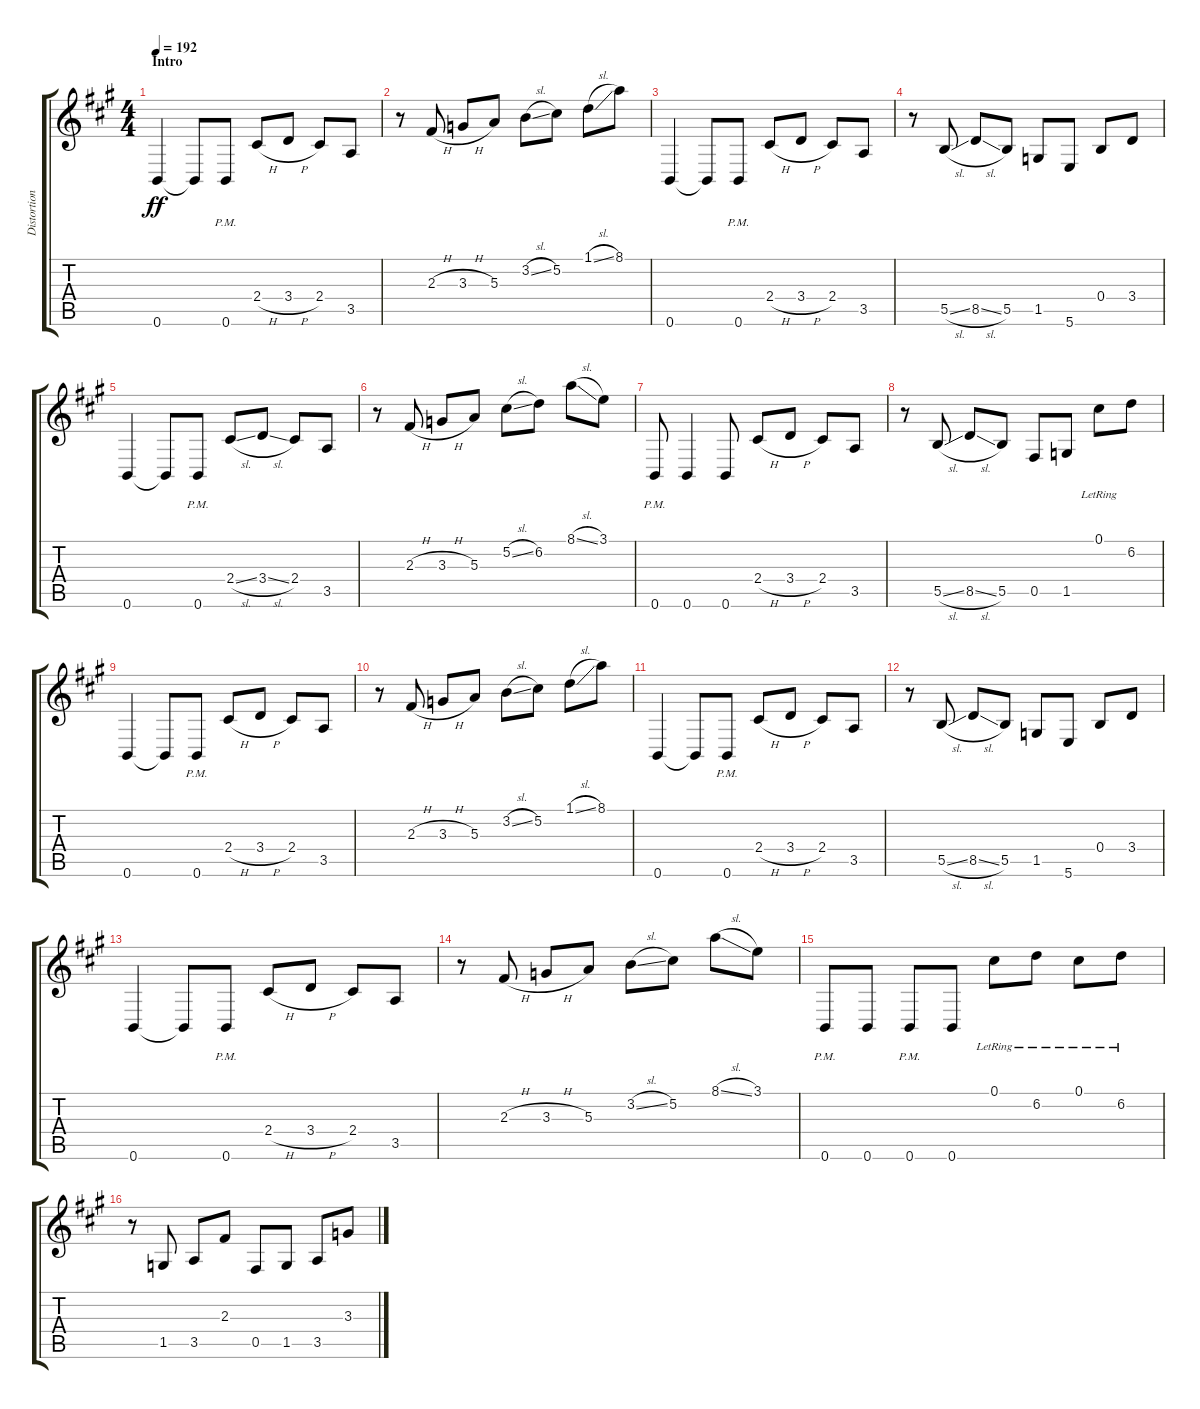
\track ("Distortion Guitar 2" "Distortion") {instrument distortionguitar}
\staff {score tabs}
\tuning (Db4 Ab3 E3 B2 Gb2 B1) {hide}
\ts (4 4)
\section ("" "Intro")
\tempo 192
\clef g2
\ks a
0.6.4{dy ff instrument distortionguitar} 0.6{t}.8 0.6{pm}.8 2.4{h}.8 3.4{h}.8 2.4.8 3.5.8 |
r.8 2.3{h}.8 3.3{h}.8 5.3.8 3.2{sl}.8 5.2.8 1.1{sl}.8 8.1.8 |
0.6.4 0.6{t}.8 0.6{pm}.8 2.4{h}.8 3.4{h}.8 2.4.8 3.5.8 |
r.8 5.5{sl}.8 8.5{sl}.8 5.5.8 1.5.8 5.6.8 0.4.8 3.4.8 |
0.6.4 0.6{t}.8 0.6{pm}.8 2.4{sl}.8 3.4{sl}.8 2.4.8 3.5.8 |
r.8 2.3{h}.8 3.3{h}.8 5.3.8 5.2{sl}.8 6.2.8 8.1{sl}.8 3.1.8 |
0.6{pm}.8 0.6.4 0.6.8 2.4{h}.8 3.4{h}.8 2.4.8 3.5.8 |
r.8 5.5{sl}.8 8.5{sl}.8 5.5.8 0.5.8 1.5.8 0.1{lr}.8 6.2.8 |
0.6.4 0.6{t}.8 0.6{pm}.8 2.4{h}.8 3.4{h}.8 2.4.8 3.5.8 |
r.8 2.3{h}.8 3.3{h}.8 5.3.8 3.2{sl}.8 5.2.8 1.1{sl}.8 8.1.8 |
0.6.4 0.6{t}.8 0.6{pm}.8 2.4{h}.8 3.4{h}.8 2.4.8 3.5.8 |
r.8 5.5{sl}.8 8.5{sl}.8 5.5.8 1.5.8 5.6.8 0.4.8 3.4.8 |
0.6.4 0.6{t}.8 0.6{pm}.8 2.4{h}.8 3.4{h}.8 2.4.8 3.5.8 |
r.8 2.3{h}.8 3.3{h}.8 5.3.8 3.2{sl}.8 5.2.8 8.1{sl}.8 3.1.8 |
0.6{pm}.8 0.6.8 0.6{pm}.8 0.6.8 0.1{lr}.8 6.2{lr}.8 0.1{lr}.8 6.2{lr}.8 |
r.8 1.5.8 3.5.8 2.3.8 0.5.8 1.5.8 3.5.8 3.3.8
